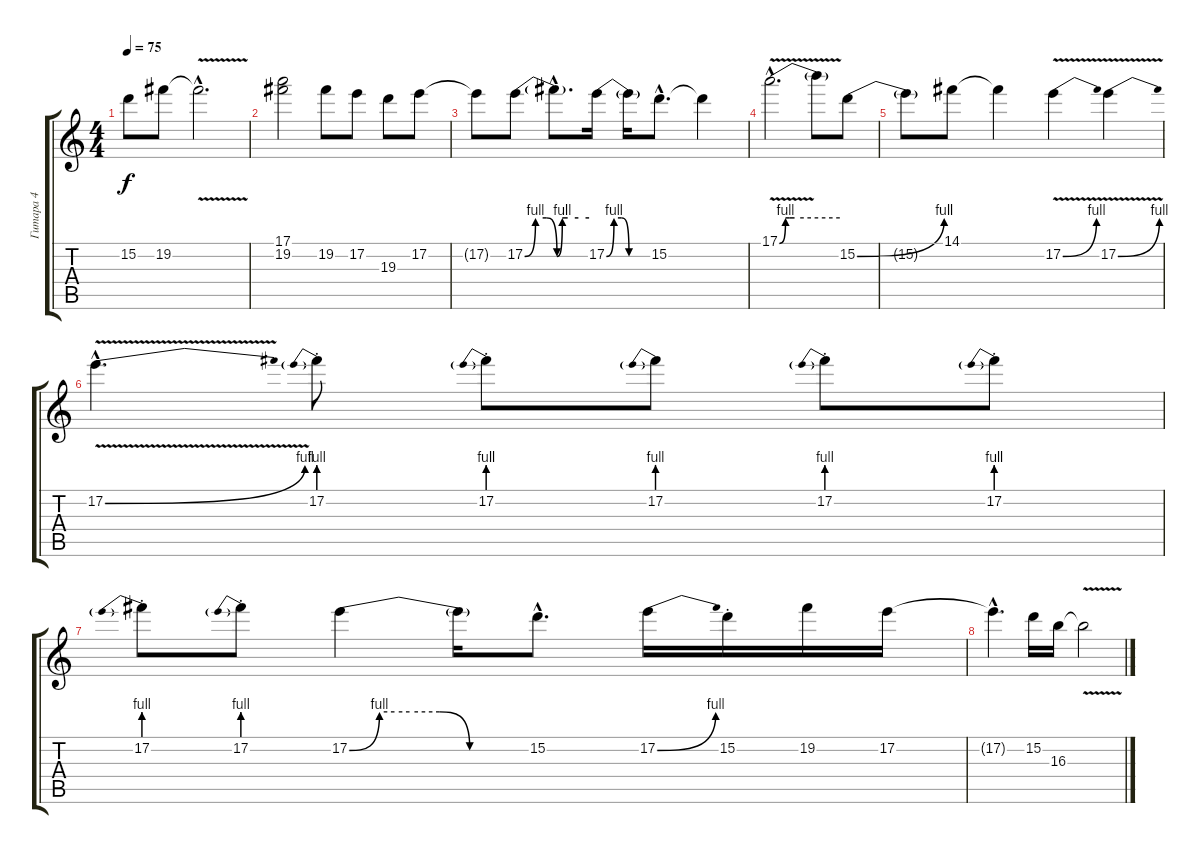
\track ("Гитара 4" "Гитара 4") {instrument distortionguitar}
\staff {score tabs}
\tuning (E4 B3 G3 D3 A2 E2) {hide}
\ts (4 4)
\tempo 75
\clef g2
\ks c
15.2{t}.8{dy f} 19.2.8 19.2{v hac t}.2{d} |
(17.1 19.2).2 19.2.8 17.2.8 19.3.8 17.2.8 |
17.2{t}.8 17.2{be (custom 0 0 10 4 20 4 30 0 35 4 40 4 50 4 60 4)}.8 17.2{hac t}.8{d} 17.2{be (custom 0 0 10 4 20 4 30 0 60 0)}.16 17.2{t}.16 15.2{hac}.8{d} 15.2{t}.4 |
17.1{be (custom 0 0 6 4 10 4 15 4 60 4) v hac}.2{d} 17.1{t}.8 15.2{be (bend 0 0 60 4)}.8 |
15.2{t}.8 14.1.8 14.1{t}.4 17.2{be (bend 0 0 60 4) v}.4 17.2{be (bend 0 0 60 4) v}.4 |
17.2{be (bend 0 0 60 4) v hac}.4{d} 17.2{be (prebend 0 4 60 4) st}.8 17.2{be (prebend 0 4 60 4) st}.8 17.2{be (prebend 0 4 60 4)}.8 17.2{be (prebend 0 4 60 4) st}.8 17.2{be (prebend 0 4 60 4) st}.8 |
17.2{be (prebend 0 4 60 4) st}.8 17.2{be (prebend 0 4 60 4) st}.8 17.2{be (custom 0 0 10 4 15 4 20 4 30 4 40 0 60 0)}.4 17.2{t}.16 15.2{hac}.8{d} 17.2{be (bend 0 0 60 4)}.16 15.2{st}.16 19.2.16 17.2.16 |
17.2{hac t}.4{d} 15.2.16 16.3.16 16.3{v t}.2
